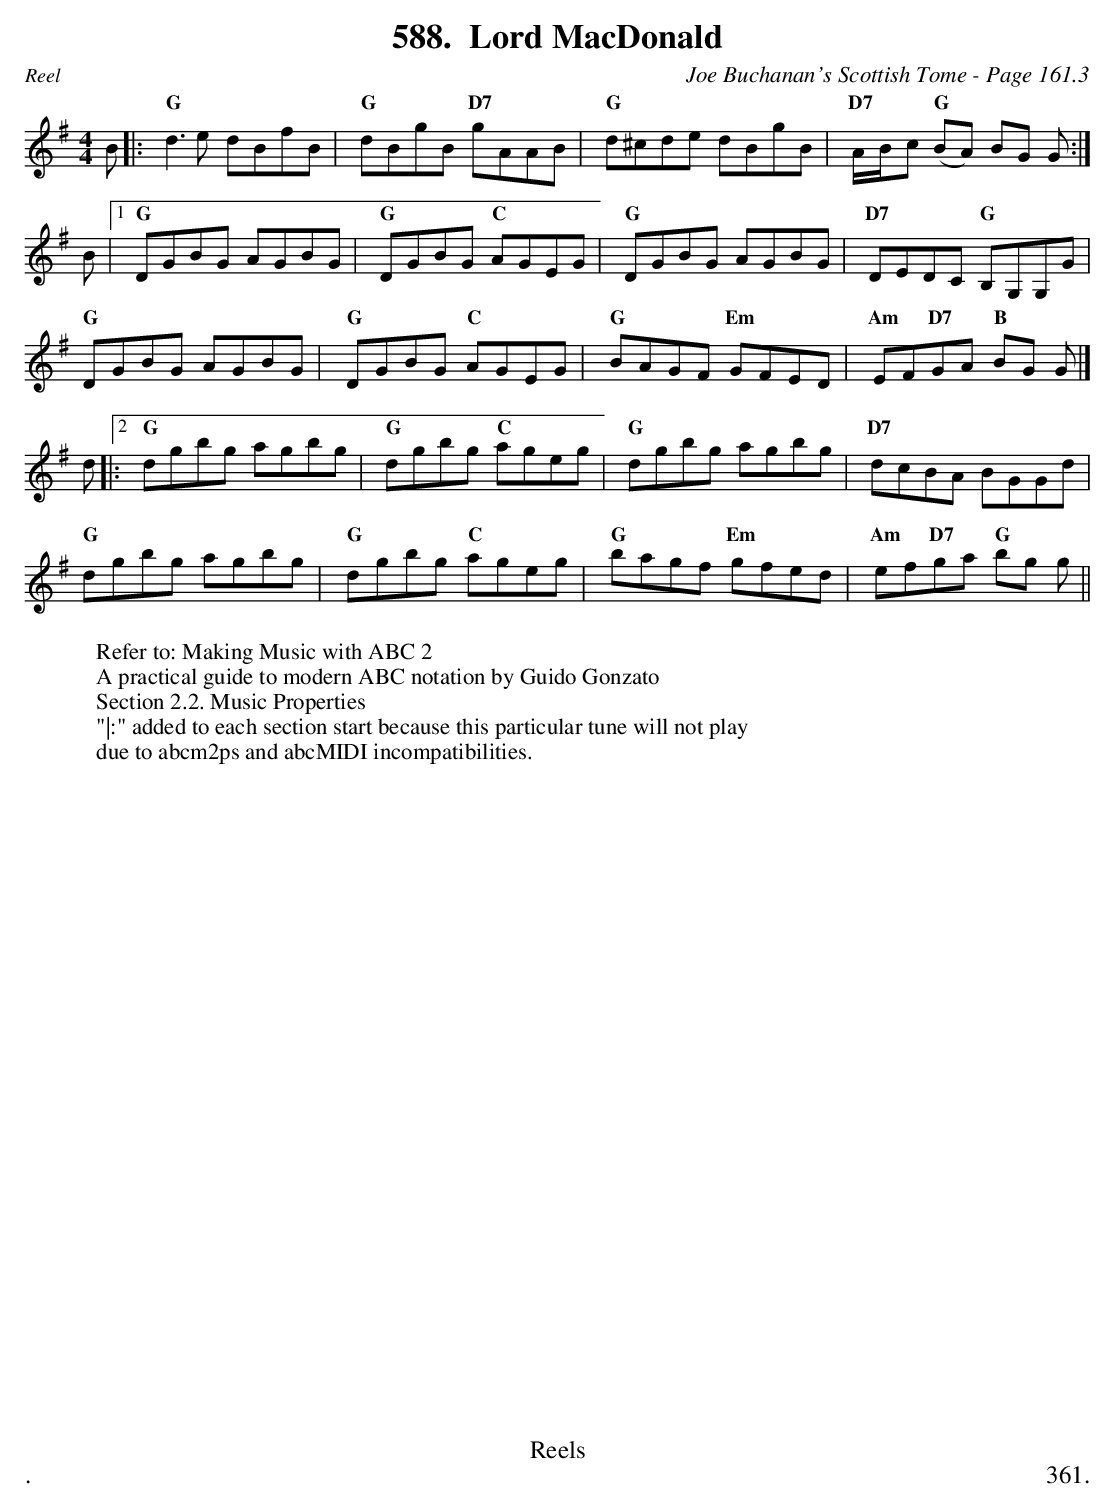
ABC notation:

X:1
T:Lord MacDonald
C:Joe Buchanan's Scottish Tome - Page 161.3
L:1/8
M:4/4
K:G
B |: "G"d2> e2 dBfB | "G"dBgB "D7"gAAB | "G"d^cde dBgB | "D7"A/B/c "G"(BA) BG G :|
B |1 "G"DGBG AGBG | "G"DGBG "C"AGEG | "G"DGBG AGBG | "D7"DEDC "G"B,G,G,G |
"G"DGBG AGBG | "G"DGBG "C"AGEG | "G"BAGF "Em"GFED | "Am"EF"D7"GA "B"BG G |]
d |:2 "G"dgbg agbg | "G"dgbg "C"ageg | "G"dgbg agbg | "D7"dcBA BGGd |
"G"dgbg agbg | "G"dgbg "C"ageg | "G"bagf "Em"gfed | "Am"ef"D7"ga "G"bg g ||
W:Refer to: Making Music with ABC 2
W:A practical guide to modern ABC notation by Guido Gonzato
W:Section 2.2. Music Properties
W:"|:" added to each section start because this particular tune will not play
W:due to abcm2ps and abcMIDI incompatibilities.
W:
